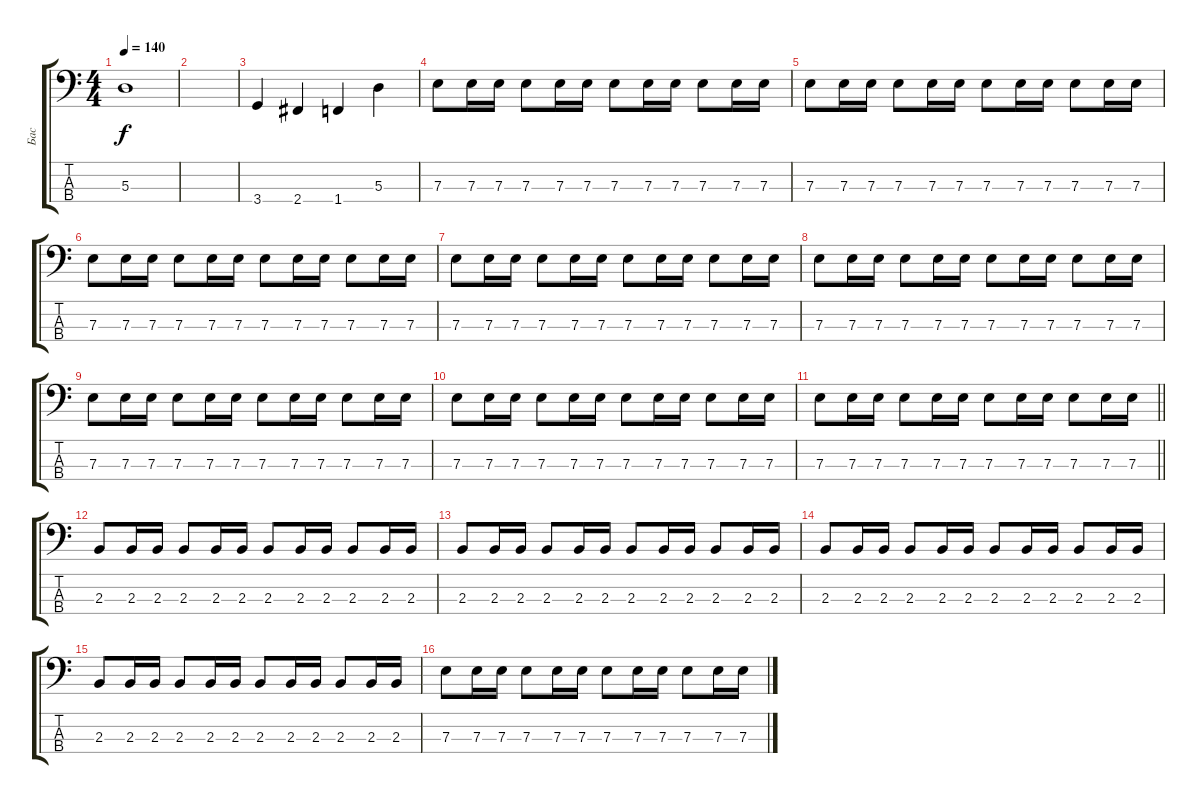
\track ("Бас" "Бас") {instrument electricbassfinger}
\staff {score tabs}
\tuning (G2 D2 A1 E1) {hide}
\ts (4 4)
\tempo 140
\clef f4
\ks c
5.3.1{dy f} |
|
3.4.4 2.4.4 1.4.4 5.3.4 |
7.3.8 7.3.16 7.3.16 7.3.8 7.3.16 7.3.16 7.3.8 7.3.16 7.3.16 7.3.8 7.3.16 7.3.16 |
7.3.8 7.3.16 7.3.16 7.3.8 7.3.16 7.3.16 7.3.8 7.3.16 7.3.16 7.3.8 7.3.16 7.3.16 |
7.3.8 7.3.16 7.3.16 7.3.8 7.3.16 7.3.16 7.3.8 7.3.16 7.3.16 7.3.8 7.3.16 7.3.16 |
7.3.8 7.3.16 7.3.16 7.3.8 7.3.16 7.3.16 7.3.8 7.3.16 7.3.16 7.3.8 7.3.16 7.3.16 |
7.3.8 7.3.16 7.3.16 7.3.8 7.3.16 7.3.16 7.3.8 7.3.16 7.3.16 7.3.8 7.3.16 7.3.16 |
7.3.8 7.3.16 7.3.16 7.3.8 7.3.16 7.3.16 7.3.8 7.3.16 7.3.16 7.3.8 7.3.16 7.3.16 |
7.3.8 7.3.16 7.3.16 7.3.8 7.3.16 7.3.16 7.3.8 7.3.16 7.3.16 7.3.8 7.3.16 7.3.16 |
\barLineRight lightlight
7.3.8 7.3.16 7.3.16 7.3.8 7.3.16 7.3.16 7.3.8 7.3.16 7.3.16 7.3.8 7.3.16 7.3.16 |
2.3.8 2.3.16 2.3.16 2.3.8 2.3.16 2.3.16 2.3.8 2.3.16 2.3.16 2.3.8 2.3.16 2.3.16 |
2.3.8 2.3.16 2.3.16 2.3.8 2.3.16 2.3.16 2.3.8 2.3.16 2.3.16 2.3.8 2.3.16 2.3.16 |
2.3.8 2.3.16 2.3.16 2.3.8 2.3.16 2.3.16 2.3.8 2.3.16 2.3.16 2.3.8 2.3.16 2.3.16 |
2.3.8 2.3.16 2.3.16 2.3.8 2.3.16 2.3.16 2.3.8 2.3.16 2.3.16 2.3.8 2.3.16 2.3.16 |
7.3.8 7.3.16 7.3.16 7.3.8 7.3.16 7.3.16 7.3.8 7.3.16 7.3.16 7.3.8 7.3.16 7.3.16
